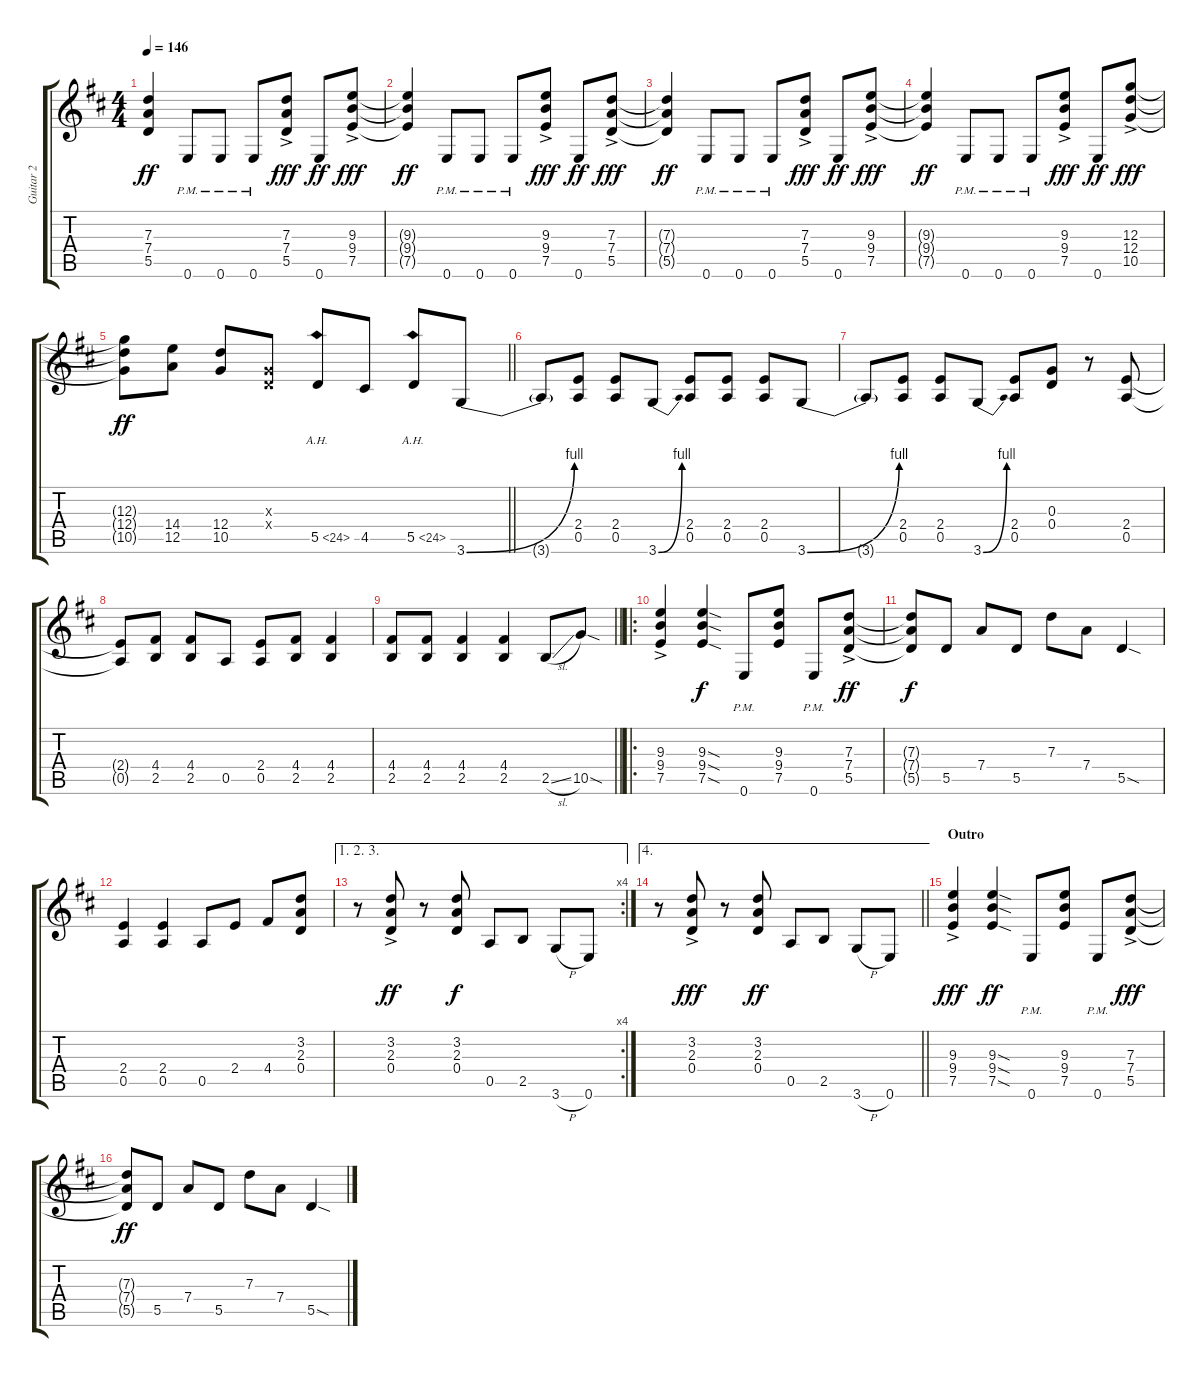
\track ("Guitar 2" "Guitar 2") {instrument distortionguitar}
\staff {score tabs}
\tuning (E4 B3 G3 D3 A2 E2) {hide}
\ts (4 4)
\tempo 146
\clef g2
\ks d
(7.3{t} 7.4{t} 5.5{t}).4{dy ff} 0.6{pm}.8 0.6{pm}.8 0.6{pm}.8 (7.3{ac} 7.4{ac} 5.5{ac}).8{dy fff} 0.6.8{dy ff} (9.3{ac} 9.4{ac} 7.5{ac}).8{dy fff} |
(9.3{t} 9.4{t} 7.5{t}).4{dy ff} 0.6{pm}.8 0.6{pm}.8 0.6{pm}.8 (9.3{ac} 9.4{ac} 7.5{ac}).8{dy fff} 0.6.8{dy ff} (7.3{ac} 7.4{ac} 5.5{ac}).8{dy fff} |
(7.3{t} 7.4{t} 5.5{t}).4{dy ff} 0.6{pm}.8 0.6{pm}.8 0.6{pm}.8 (7.3{ac} 7.4{ac} 5.5{ac}).8{dy fff} 0.6.8{dy ff} (9.3{ac} 9.4{ac} 7.5{ac}).8{dy fff} |
(9.3{t} 9.4{t} 7.5{t}).4{dy ff} 0.6{pm}.8 0.6{pm}.8 0.6{pm}.8 (9.3{ac} 9.4{ac} 7.5{ac}).8{dy fff} 0.6.8{dy ff} (12.3{ac} 12.4{ac} 10.5{ac}).8{dy fff} |
\barLineRight lightlight
(12.3{t} 12.4{t} 10.5{t}).8{dy ff} (14.4 12.5).8 (12.4 10.5).8 (0.3{x} 0.4{x}).8 5.5{ah 19}.8 4.5.8 5.5{ah 19}.8 3.6{be (bend 0 0 60 4)}.8 |
3.6{t}.8 (2.4 0.5).8 (2.4 0.5).8 3.6{be (bend 0 0 60 4)}.8 (2.4 0.5).8 (2.4 0.5).8 (2.4 0.5).8 3.6{be (bend 0 0 60 4)}.8 |
3.6{t}.8 (2.4 0.5).8 (2.4 0.5).8 3.6{be (bend 0 0 60 4)}.8 (2.4 0.5).8 (0.3 0.4).8 r.8 (2.4 0.5).8 |
(2.4{t} 0.5{t}).8 (4.4 2.5).8 (4.4 2.5).8 0.5.8 (2.4 0.5).8 (4.4 2.5).8 (4.4 2.5).4 |
\barLineRight lightlight
(4.4 2.5).8 (4.4 2.5).8 (4.4 2.5).4 (4.4 2.5).4 2.5{sl}.8 10.5{sod}.8 |
\ro
(9.3{ac} 9.4{ac} 7.5{ac}).4 (9.3{sod} 9.4{sod} 7.5{sod}).4{dy f} 0.6{pm}.8 (9.3 9.4 7.5).8 0.6{pm}.8 (7.3{ac} 7.4{ac} 5.5{ac}).8{dy ff} |
(7.3{t} 7.4{t} 5.5{t}).8{dy f} 5.5.8 7.4.8 5.5.8 7.3.8 7.4.8 5.5{sod}.4 |
(2.4 0.5).4 (2.4 0.5).4 0.5.8 2.4.8 4.4.8 (3.2 2.3 0.4).8 |
\ae (1 2 3)
\rc 4
r.8 (3.2{ac} 2.3{ac} 0.4{ac}).8{dy ff} r.8 (3.2 2.3 0.4).8{dy f} 0.5.8 2.5.8 3.6{h}.8 0.6.8 |
\ae 4
\barLineRight lightlight
r.8 (3.2{ac} 2.3{ac} 0.4{ac}).8{dy fff} r.8 (3.2 2.3 0.4).8{dy ff} 0.5.8 2.5.8 3.6{h}.8 0.6.8 |
\section ("" "Outro")
(9.3{ac} 9.4{ac} 7.5{ac}).4{dy fff} (9.3{sod} 9.4{sod} 7.5{sod}).4{dy ff} 0.6{pm}.8 (9.3 9.4 7.5).8 0.6{pm}.8 (7.3{ac} 7.4{ac} 5.5{ac}).8{dy fff} |
(7.3{t} 7.4{t} 5.5{t}).8{dy ff} 5.5.8 7.4.8 5.5.8 7.3.8 7.4.8 5.5{sod}.4
